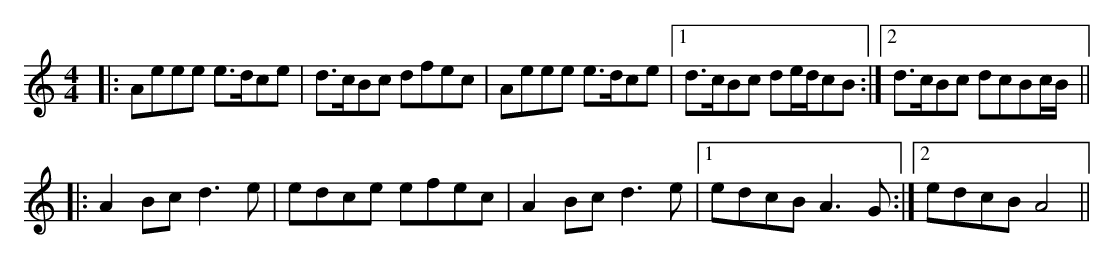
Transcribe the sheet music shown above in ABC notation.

X:1
M:4/4
K:Amin
|:Aeee e>dce|d>cBc dfec|Aeee e>dce|1 d>cBc de/d/cB:|2 d>cBc dcBc/B/||
|:A2Bc d3e|edce efec|A2Bc d3e|1 edcB A3G:|2 edcB A4||
